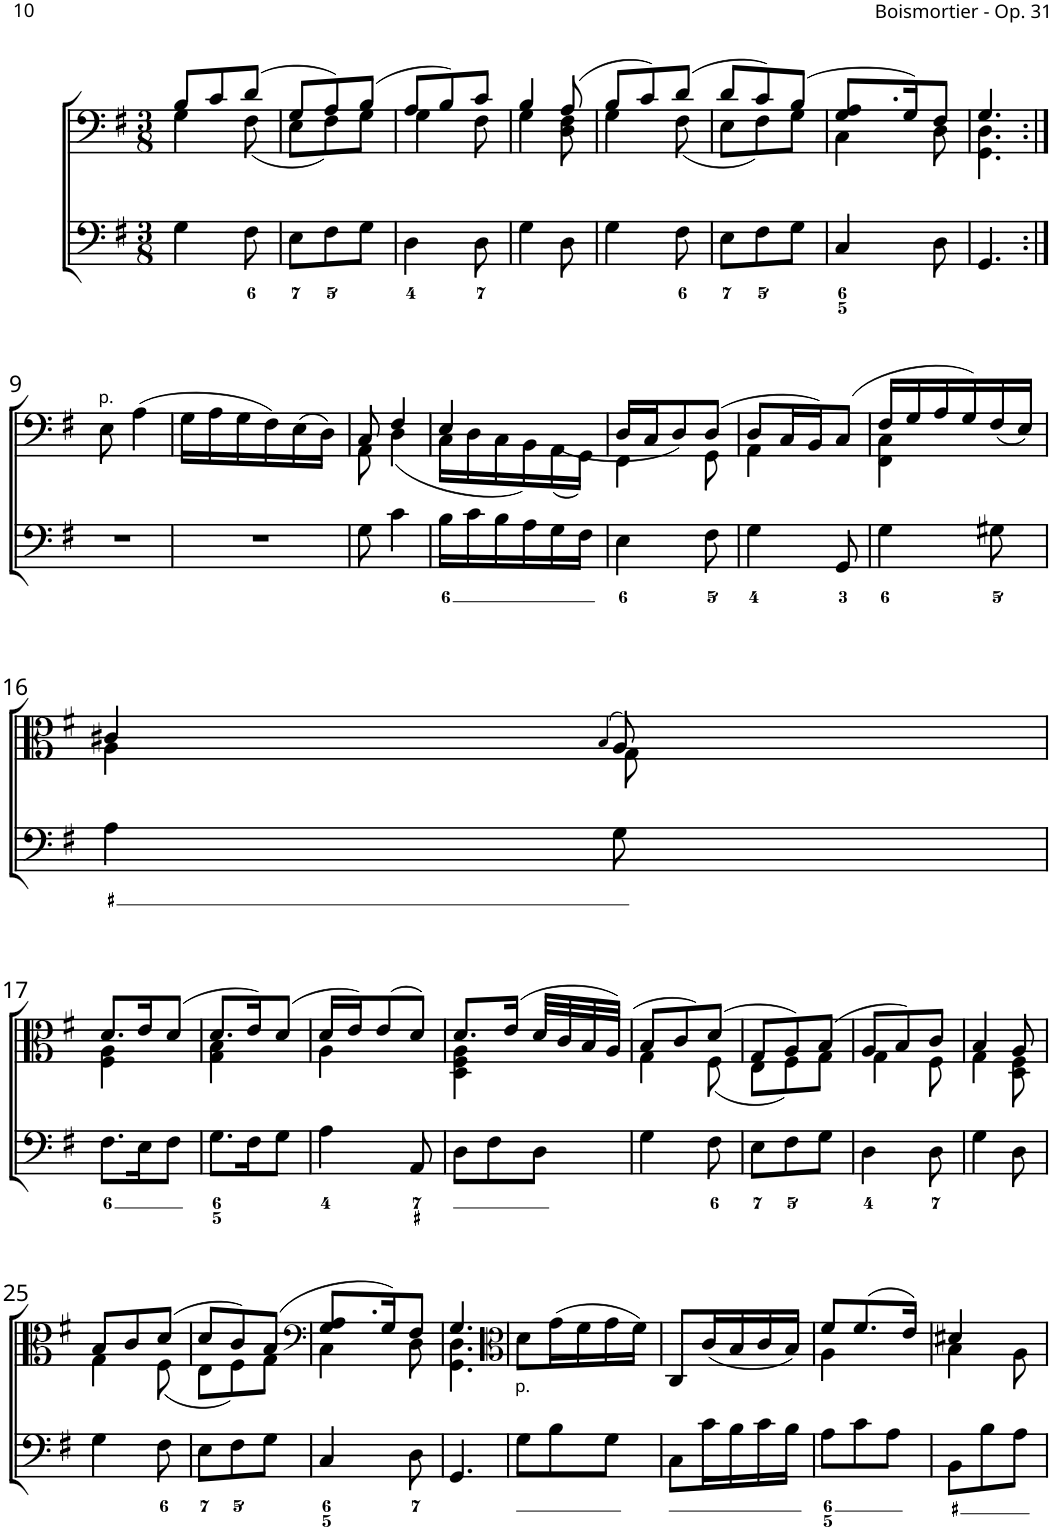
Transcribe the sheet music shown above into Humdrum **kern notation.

**kern	**kern
*part2	*part1
*staff2	*staff1
*I"Viola da gamba (7 strings)	*I"Viola da gamba (7 strings)
!!LO:PB:g=z
*clefF4	*clefF4
*k[f#]	*k[f#]
*M3/8	*M3/8
=1	=1
*	*^
4G\	8B/L	4G\
.	8c/	.
8F#\	(8d/J	(8F#\
=2	=2	=2
8E\L	8G/L	8E\L
8F#\	8A/)	8F#\)
8G\J	(8B/J	8G\J
=3	=3	=3
4D\	8A/L	4G\
.	8B/)	.
8D\	8c/J	8F#\
=4	=4	=4
4G\	4B/	4G\
8D\	(8A/	8D\ 8F#\
=5	=5	=5
4G\	8B/L	4G\
.	8c/)	.
8F#\	(8d/J	(8F#\
=6	=6	=6
8E\L	8d/L	8E\L
8F#\	8c/)	8F#\)
8G\J	(8B/J	8G\J
=7	=7	=7
4C/	8.G/ 8.A/L	4C\
.	16G/K)	.
8D\	8F#/J	8D\
=8	=8	=8
4.GG/	4.G/	4.GG\ 4.D\
*	*v	*v
!!LO:LB:g=z
=9:|!	=9:|!
*	*clefC3
*	*^
!	!LO:TX:a:t=p.	!
*	*v	*v
4.r	8d\
.	(4g\
=10	=10
4.r	16f#\LL
.	16g\
.	16f#\
.	16e\)
.	(16d\
.	16c\JJ)
=11	=11
*	*^
8G\	8B/	8G\
4c\	4e/	(4c\
=12	=12	=12
16B\LL	4d/	16B\LL
16c\	.	16c\
16B\	.	16B\
16A\	.	16A\)
16G\	(8ryy	(16G\
16F#\JJ	.	16F#\JJ)
=13	=13	=13
4E\	16c/LL	4E\
.	16B/J	.
.	8c/)	.
8F#\	(8c/J	8F#\
=14	=14	=14
4G\	8c/L	4G\
.	16B/L	.
.	16A/J)	.
8GG/	(8B/J	8ryy
=15	=15	=15
4G\	16e/LL	4E\ 4B\
.	16f#/	.
.	16g/	.
.	16f#/)	.
8G#X\	(16e/	8ryy
.	16d/JJ)	.
!!LO:LB:g=z	!!
=16	=16	=16
4A\	4c#X/	4A\
.	(4qB/	.
8G\	(8A/)	8G\
!!LO:LB:g=z	!!
=17	=17	=17
8.F#\L	8.d/L	4F#\ 4A\
16E\K	16e/K)	.
8F#\J	(8d/J	8ryy
=18	=18	=18
8.G\L	8.d/L	4G\ 4B\
16F#\K	16e/K)	.
8G\J	(8d/J	8ryy
=19	=19	=19
4A\	16d/LL	4A\
.	16e/J)	.
.	(8e/	.
8AA/	8d/J)	8ryy
=20	=20	=20
8D\L	8.d/L	4D\ 4F#\ 4A\
8F#\	.	.
.	(16e/Jk	.
8D\J	32d/LLL	8ryy
.	32c/	.
.	32B/	.
.	(32A/JJJ)	.
=21	=21	=21
4G\	8B/L	4G\
.	8c/)	.
8F#\	(8d/J	(8F#\
=22	=22	=22
8E\L	8G/L	8E\L
8F#\	8A/)	8F#\)
8G\J	(8B/J	8G\J
=23	=23	=23
4D\	8A/L	4G\
.	8B/)	.
8D\	8c/J	8F#\
=24	=24	=24
4G\	4B/	4G\
8D\	(8A/	8D\ 8F#\
!!LO:LB:g=z	!!
=25	=25	=25
4G\	8B/L	4G\
.	8c/)	.
8F#\	(8d/J	(8F#\
=26	=26	=26
8E\L	8d/L	8E\L
8F#\	8c/)	8F#\)
8G\J	(8B/J	8G\J
=27	=27	=27
*	*clefF4	*
4C/	8.G/ 8.A/L	4C\
.	16G/K)	.
8D\	8F#/J	8D\
=28	=28	=28
4.GG/	4.G/	4.GG\ 4.D\
*	*v	*v
=29	=29
*	*clefC3
*	*^
!	!LO:TX:b:t=p.	!
*	*v	*v
8G\L	8d\L
8B\	(16g\L
.	16f#\
8G\J	16g\
.	16f#\JJ)
=30	=30
8C\L	8C/L
16c\L	(16c/L
16B\	16B/
16c\	16c/
16B\JJ	16B/JJ)
=31	=31
*	*^
8A\L	8f#/L	4A\
8c\	(8.f#/	.
8A\J	.	8ryy
.	16e/Jk)	.
=32	=32	=32
8BB\L	4d#X/	4B\
8B\	.	.
8A\J	8ryy	8A\
*	*v	*v
=	=
*-	*-
